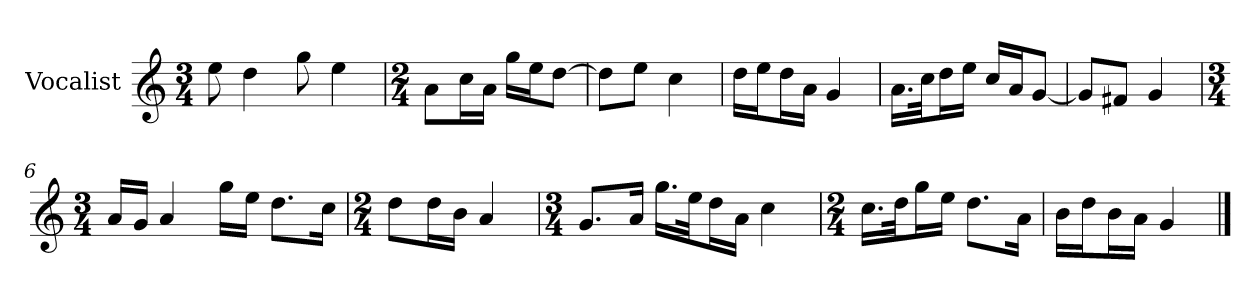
**kern
*part1
*staff1
*I"Vocalist
*k[]
*C:
*M3/4
=
8ee
4dd
8gg
4ee
=1
*M2/4
8aL
16ccL
16aJJ
16ggLL
16eeJ
[8ddJ
=2
8ddL]
8eeJ
4cc
=3
16ddLL
16eeJ
16ddL
16aJJ
4g
=4
16.aLL
32ccJk
16ddL
16eeJJ
16ccLL
16aJ
[8gJ
=5
8gL]
8f#XJ
4g
=6
*M3/4
16aLL
16gJJ
4a
16ggLL
16eeJJ
8.ddL
16ccJk
=7
*M2/4
8ddL
16ddL
16bJJ
4a
=8
*M3/4
8.gL
16aJk
16.ggLL
32eeJk
16ddL
16aJJ
4cc
=9
*M2/4
16.ccLL
32ddJk
16ggL
16eeJJ
8.ddL
16aJk
=10
16bLL
16ddJ
16bL
16aJJ
4g
==
*-
